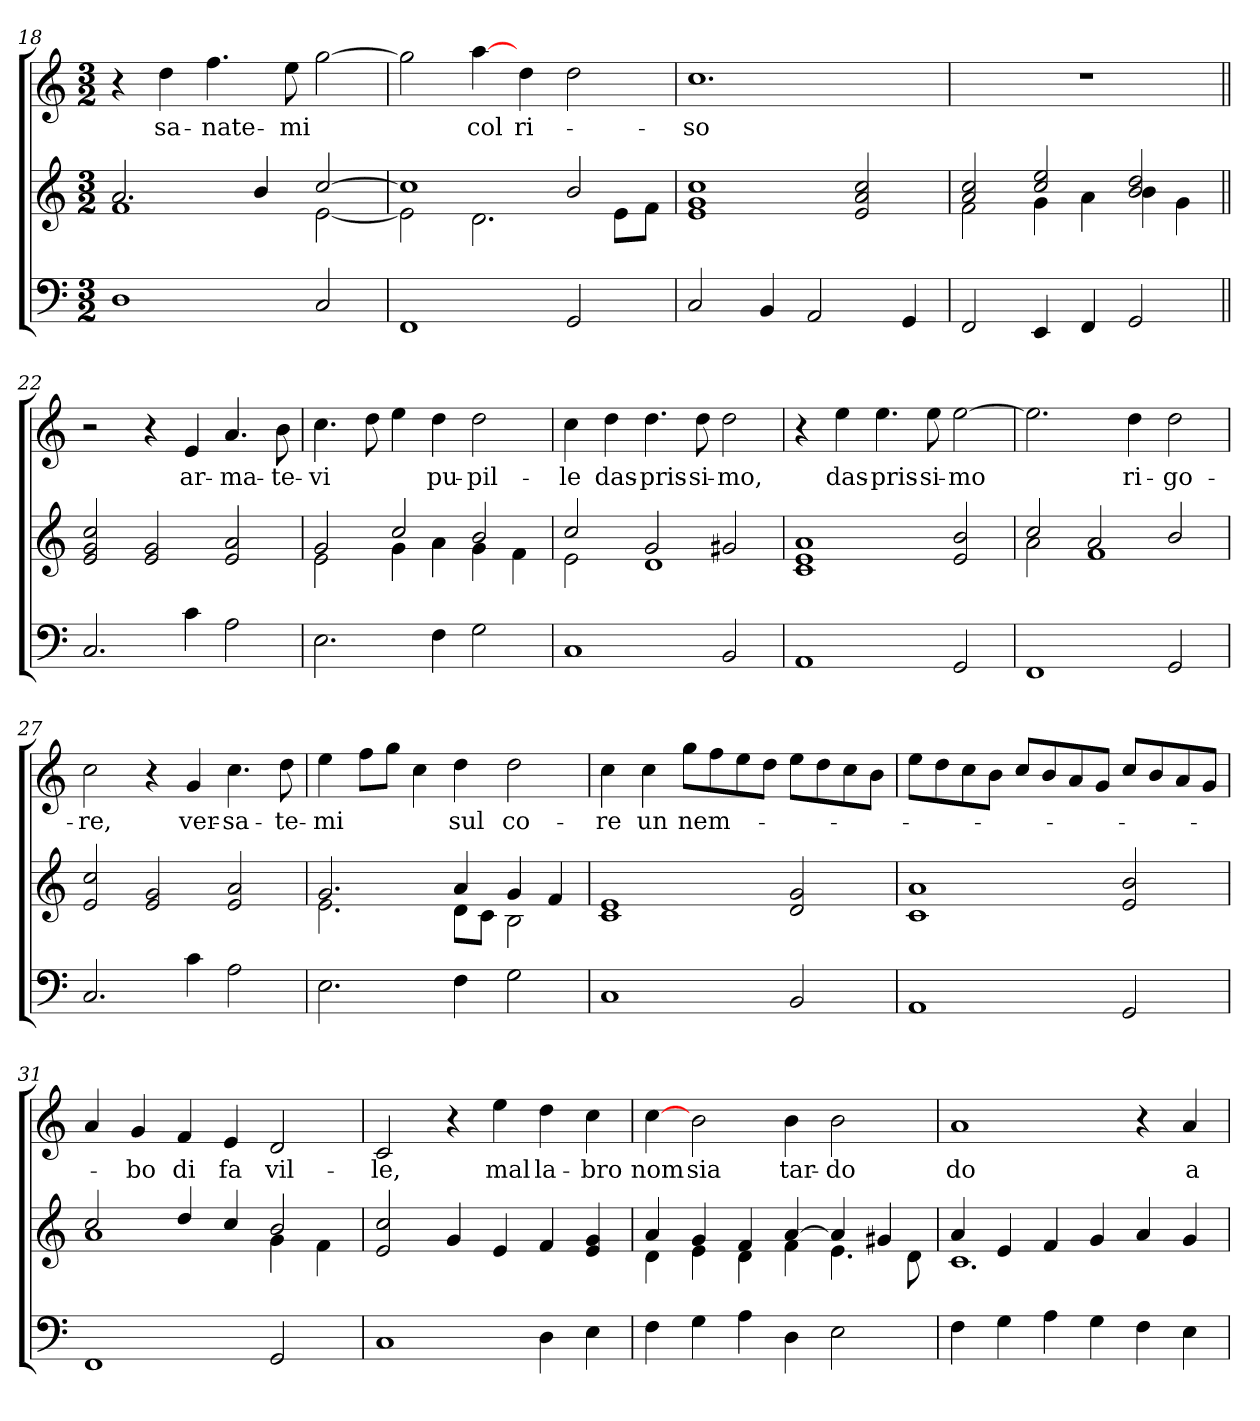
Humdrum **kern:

**kern	**kern	**kern	**text
*part2	*part2	*part1	*part1
*staff3	*staff2	*staff1	*staff1
*clefF4	*clefG2	*clefG2	*
*k[]	*k[]	*k[]	*
*C:	*C:	*C:	*
*M3/2	*M3/2	*M3/2	*
=18	=18	=18	=18
*	*^	*	*
1D	2.a/	1f	4r	.
!	!	!	!	!LO:LY:b
.	.	.	4dd\	sa-
!	!	!	!	!LO:LY:b
.	.	.	4.ff\	-nate-
.	4b/	.	.	.
!	!	!	!	!LO:LY:b
.	.	.	8ee\	-mi
2C/	[>2cc/	[<2e\	[2gg\	.
=19	=19	=19	=19	=19
1FF	1cc]	2e\]	2gg\]	.
!	!	!	!	!LO:LY:b
.	.	2.d\	[4aa\	col
!	!	!	!	!LO:LY:b
.	.	.	4dd\	ri-
2GG/	2b/	.	2dd\	.
.	.	8e\L	.	.
.	.	8f\J	.	.
=20	=20	=20	=20	=20
!	!	!	!	!LO:LY:b
*	*v	*v	*	*
2C/	1e 1g 1cc	1.cc	-so
4BB/	.	.	.
2AA/	.	.	.
.	2e/ 2a/ 2cc/	.	.
4GG/	.	.	.
=21	=21	=21	=21
*	*^	*	*
2FF/	2a/ 2cc/	2f\	1.r	.
4EE/	2cc/ 2ee/	4g\	.	.
4FF/	.	4a\	.	.
2GG/	2b/ 2dd/	4b\	.	.
.	.	4g\	.	.
*	*v	*v	*	*
!!LO:LB:g=z
=22||	=22||	=22||	=22||
2.C/	2e/ 2g/ 2cc/	2r	.
.	2e/ 2g/	4r	.
!	!	!	!LO:LY:b
4c\	.	4e/	ar-
!	!	!	!LO:LY:b
2A\	2e/ 2a/	4.a/	-ma-
!	!	!	!LO:LY:b
.	.	8b\	-te-
=23	=23	=23	=23
*	*^	*	*
!	!	!	!	!LO:LY:b
2.E\	2g/	2e\	4.cc\	-vi
.	.	.	8dd\	.
.	2cc/	4g\	4ee\	.
!	!	!	!	!LO:LY:b
4F\	.	4a\	4dd\	pu-
!	!	!	!	!LO:LY:b
2G\	2b/	4g\	2dd\	-pil-
.	.	4f\	.	.
=24	=24	=24	=24	=24
!	!	!	!	!LO:LY:b
1C	2cc/	2e\	4cc\	-le
!	!	!	!	!LO:LY:b
.	.	.	4dd\	das-
!	!	!	!	!LO:LY:b
.	2g/	1d	4.dd\	-pris-
!	!	!	!	!LO:LY:b
.	.	.	8dd\	-si-
!	!	!	!	!LO:LY:b
2BB/	2g#X/	.	2dd\	-mo,
*	*v	*v	*	*
=25	=25	=25	=25
1AA	1c 1e 1a	4r	.
!	!	!	!LO:LY:b
.	.	4ee\	das-
!	!	!	!LO:LY:b
.	.	4.ee\	-pris-
!	!	!	!LO:LY:b
.	.	8ee\	-si-
!	!	!	!LO:LY:b
2GG/	2e/ 2b/	[2ee\	-mo
=26	=26	=26	=26
*	*^	*	*
1FF	2cc/	2a\	2.ee\]	.
.	2a/	1f	.	.
!	!	!	!	!LO:LY:b
.	.	.	4dd\	ri-
!	!	!	!	!LO:LY:b
2GG/	2b/	.	2dd\	-go-
*	*v	*v	*	*
!!LO:PB:g=z
=27	=27	=27	=27
!	!	!	!LO:LY:b
2.C/	2e/ 2cc/	2cc\	-re,
.	2e/ 2g/	4r	.
!	!	!	!LO:LY:b
4c\	.	4g/	ver-
!	!	!	!LO:LY:b
2A\	2e/ 2a/	4.cc\	-sa-
!	!	!	!LO:LY:b
.	.	8dd\	-te-
=28	=28	=28	=28
*	*^	*	*
!	!	!	!	!LO:LY:b
2.E\	2.g/	2.e\	4ee\	-mi
.	.	.	8ff\L	.
.	.	.	8gg\J	.
.	.	.	4cc\	.
!	!	!	!	!LO:LY:b
4F\	4a/	8d\L	4dd\	sul
.	.	8c\J	.	.
!	!	!	!	!LO:LY:b
2G\	4g/	2B\	2dd\	co-
.	4f/	.	.	.
*	*v	*v	*	*
=29	=29	=29	=29
!	!	!	!LO:LY:b
1C	1c 1e	4cc\	-re
!	!	!	!LO:LY:b
.	.	4cc\	un
!	!	!	!LO:LY:b
.	.	8gg\L	nem-
.	.	8ff\	.
.	.	8ee\	.
.	.	8dd\J	.
2BB/	2d/ 2g/	8ee\L	.
.	.	8dd\	.
.	.	8cc\	.
.	.	8b\J	.
=30	=30	=30	=30
1AA	1c 1a	8ee\L	.
.	.	8dd\	.
.	.	8cc\	.
.	.	8b\J	.
.	.	8cc/L	.
.	.	8b/	.
.	.	8a/	.
.	.	8g/J	.
2GG/	2e/ 2b/	8cc/L	.
.	.	8b/	.
.	.	8a/	.
.	.	8g/J	.
!!LO:LB:g=z
=31	=31	=31	=31
*	*^	*	*
1FF	2cc/	1a	4a/	.
!	!	!	!	!LO:LY:b
.	.	.	4g/	-bo
!	!	!	!	!LO:LY:b
.	4dd/	.	4f/	di
!	!	!	!	!LO:LY:b
.	4cc/	.	4e/	fa
!	!	!	!	!LO:LY:b
2GG/	2b/	4g\	2d/	vil-
.	.	4f\	.	.
=32	=32	=32	=32	=32
!	!	!	!	!LO:LY:b
*	*v	*v	*	*
1C	2e/ 2cc/	2c/	-le,
.	4g/	4r	.
!	!	!	!LO:LY:b
.	4e/	4ee\	mal
!	!	!	!LO:LY:b
4D\	4f/	4dd\	la-
!	!	!	!LO:LY:b
4E\	4e/ 4g/	4cc\	-bro
=33	=33	=33	=33
*	*^	*	*
!	!	!	!	!LO:LY:b
4F\	4a/	4d\	[4cc\	nom
!	!	!	!	!LO:LY:b
4G\	4g/	4e\	2b\	sia
4A\	4f/	4d\	.	.
!	!	!	!	!LO:LY:b
4D\	[>4a/	4f\	4b\	tar-
!	!	!	!	!LO:LY:b
2E\	4a/]	4.e\	2b\	-do
.	4g#X/	.	.	.
.	.	8d\	.	.
=34	=34	=34	=34	=34
!	!	!	!	!LO:LY:b
4F\	4a/	1.c	1a	do
4G\	4e/	.	.	.
4A\	4f/	.	.	.
4G\	4g/	.	.	.
4F\	4a/	.	4r	.
!	!	!	!	!LO:LY:b
4E\	4g/	.	4a/	a
*	*v	*v	*	*
=	=	=	=
*-	*-	*-	*-
